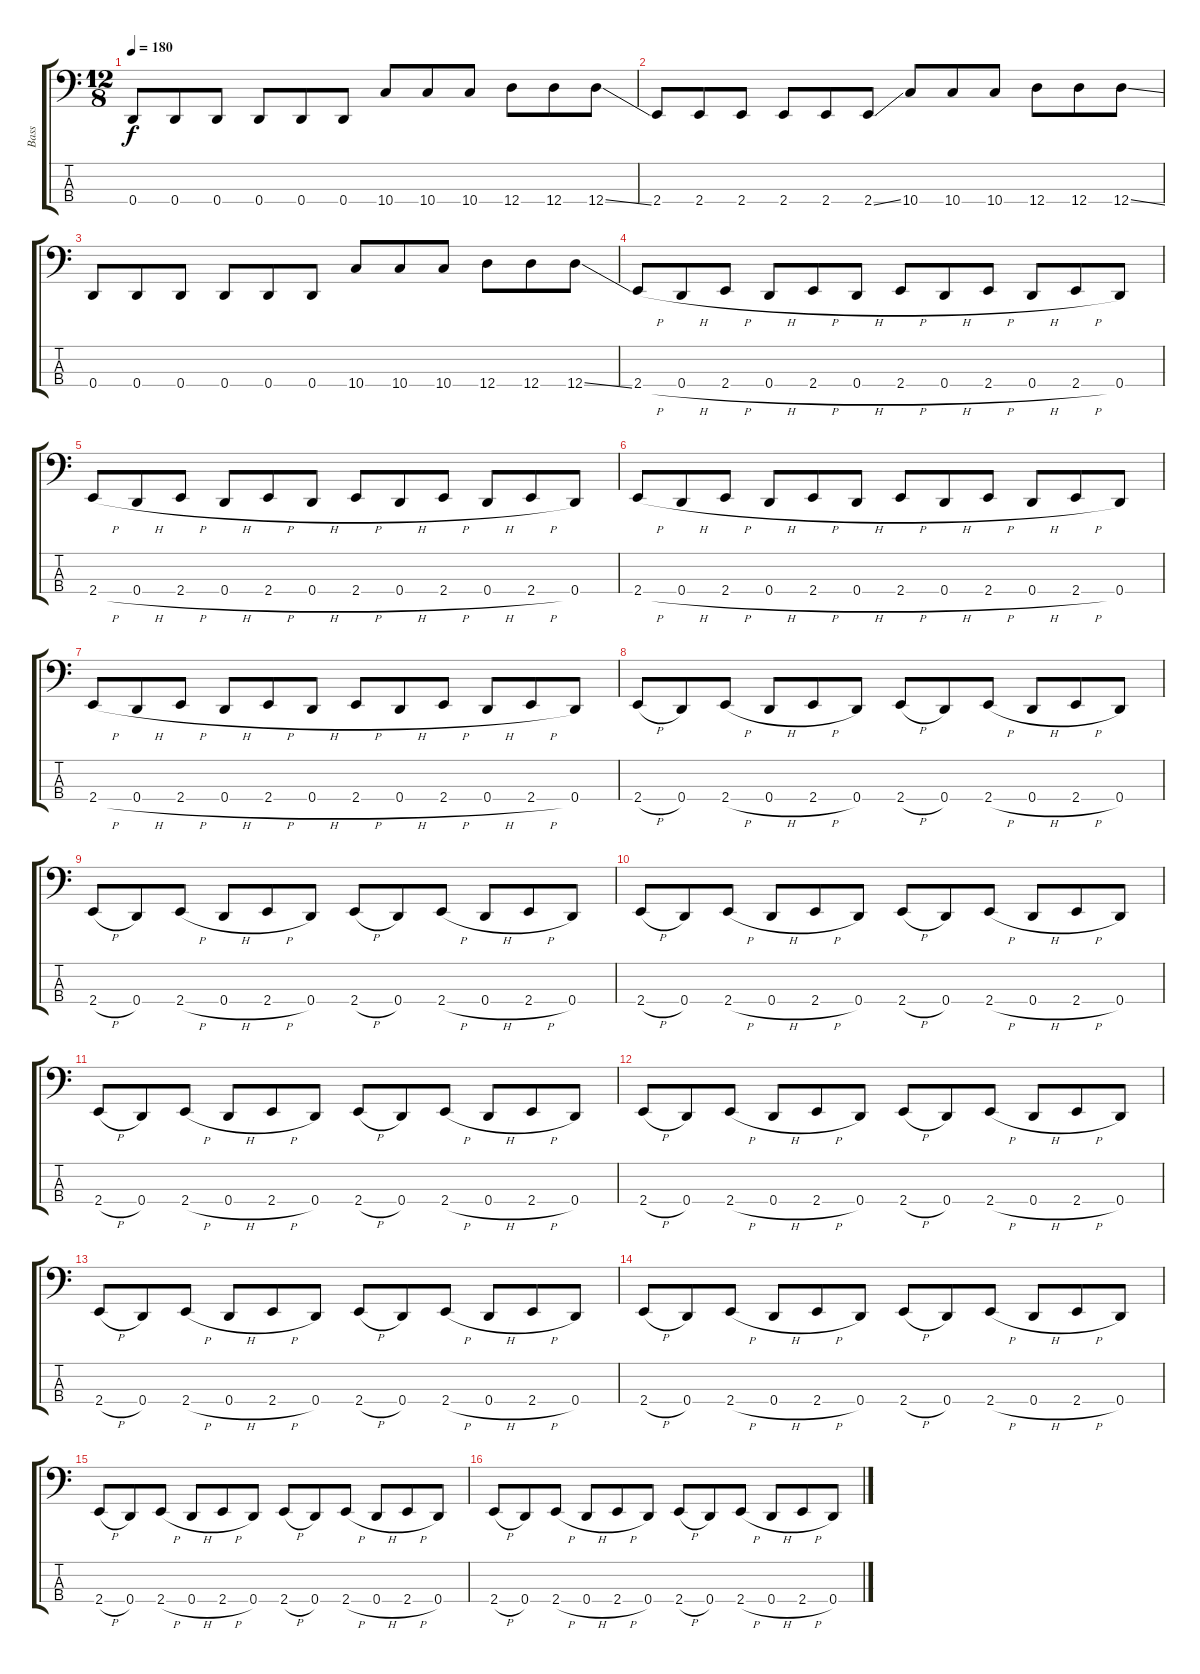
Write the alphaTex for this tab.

\track ("Bass" "Bass") {instrument slapbass2}
\staff {score tabs}
\tuning (G2 D2 A1 D1) {hide}
\ts (12 8)
\tempo 180
\clef f4
\ks c
0.4.8{dy f} 0.4.8 0.4.8 0.4.8 0.4.8 0.4.8 10.4.8 10.4.8 10.4.8 12.4.8 12.4.8 12.4{ss}.8 |
2.4.8 2.4.8 2.4.8 2.4.8 2.4.8 2.4{ss}.8 10.4.8 10.4.8 10.4.8 12.4.8 12.4.8 12.4{ss}.8 |
0.4.8 0.4.8 0.4.8 0.4.8 0.4.8 0.4.8 10.4.8 10.4.8 10.4.8 12.4.8 12.4.8 12.4{ss}.8 |
2.4{h}.8 0.4{h}.8 2.4{h}.8 0.4{h}.8 2.4{h}.8 0.4{h}.8 2.4{h}.8 0.4{h}.8 2.4{h}.8 0.4{h}.8 2.4{h}.8 0.4.8 |
2.4{h}.8 0.4{h}.8 2.4{h}.8 0.4{h}.8 2.4{h}.8 0.4{h}.8 2.4{h}.8 0.4{h}.8 2.4{h}.8 0.4{h}.8 2.4{h}.8 0.4.8 |
2.4{h}.8 0.4{h}.8 2.4{h}.8 0.4{h}.8 2.4{h}.8 0.4{h}.8 2.4{h}.8 0.4{h}.8 2.4{h}.8 0.4{h}.8 2.4{h}.8 0.4.8 |
2.4{h}.8 0.4{h}.8 2.4{h}.8 0.4{h}.8 2.4{h}.8 0.4{h}.8 2.4{h}.8 0.4{h}.8 2.4{h}.8 0.4{h}.8 2.4{h}.8 0.4.8 |
2.4{h}.8 0.4.8 2.4{h}.8 0.4{h}.8 2.4{h}.8 0.4.8 2.4{h}.8 0.4.8 2.4{h}.8 0.4{h}.8 2.4{h}.8 0.4.8 |
2.4{h}.8 0.4.8 2.4{h}.8 0.4{h}.8 2.4{h}.8 0.4.8 2.4{h}.8 0.4.8 2.4{h}.8 0.4{h}.8 2.4{h}.8 0.4.8 |
2.4{h}.8 0.4.8 2.4{h}.8 0.4{h}.8 2.4{h}.8 0.4.8 2.4{h}.8 0.4.8 2.4{h}.8 0.4{h}.8 2.4{h}.8 0.4.8 |
2.4{h}.8 0.4.8 2.4{h}.8 0.4{h}.8 2.4{h}.8 0.4.8 2.4{h}.8 0.4.8 2.4{h}.8 0.4{h}.8 2.4{h}.8 0.4.8 |
2.4{h}.8 0.4.8 2.4{h}.8 0.4{h}.8 2.4{h}.8 0.4.8 2.4{h}.8 0.4.8 2.4{h}.8 0.4{h}.8 2.4{h}.8 0.4.8 |
2.4{h}.8 0.4.8 2.4{h}.8 0.4{h}.8 2.4{h}.8 0.4.8 2.4{h}.8 0.4.8 2.4{h}.8 0.4{h}.8 2.4{h}.8 0.4.8 |
2.4{h}.8 0.4.8 2.4{h}.8 0.4{h}.8 2.4{h}.8 0.4.8 2.4{h}.8 0.4.8 2.4{h}.8 0.4{h}.8 2.4{h}.8 0.4.8 |
2.4{h}.8 0.4.8 2.4{h}.8 0.4{h}.8 2.4{h}.8 0.4.8 2.4{h}.8 0.4.8 2.4{h}.8 0.4{h}.8 2.4{h}.8 0.4.8 |
2.4{h}.8 0.4.8 2.4{h}.8 0.4{h}.8 2.4{h}.8 0.4.8 2.4{h}.8 0.4.8 2.4{h}.8 0.4{h}.8 2.4{h}.8 0.4.8
